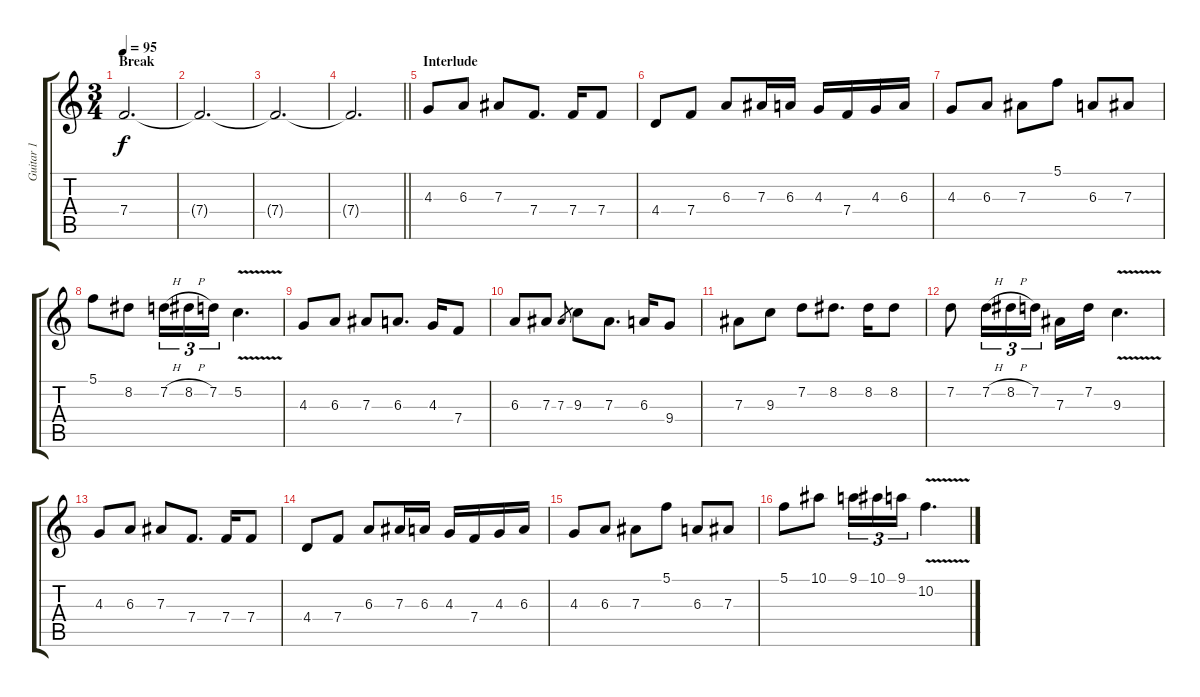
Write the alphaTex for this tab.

\track ("Guitar 1" "Guitar 1") {instrument acousticguitarsteel}
\staff {score tabs}
\tuning (C4 G3 Eb3 Bb2 F2 C2) {hide}
\ts (3 4)
\section ("" "Break")
\tempo 95
\clef g2
\ks c
7.4{t}.2{d dy f} |
7.4{t}.2{d} |
7.4{t}.2{d} |
\barLineRight lightlight
7.4{t}.2{d} |
\section ("" "Interlude")
4.3.8{volume 12 instrument acousticguitarsteel} 6.3.8 7.3.8 7.4.8{d} 7.4.16 7.4.8 |
4.4.8 7.4.8 6.3.8 7.3.16 6.3.16 4.3.16 7.4.16 4.3.16 6.3.16 |
4.3.8 6.3.8 7.3.8 5.1.8 6.3.8 7.3.8 |
5.1.8 8.2.8 7.2{h}.16{tu (3 2)} 8.2{h}.16{tu (3 2)} 7.2.16{tu (3 2)} 5.2{v}.4{d} |
4.3.8 6.3.8 7.3.8 6.3.8{d} 4.3.16 7.4.8 |
6.3.8 7.3.8 7.3.8{gr} 9.3.8 7.3.8{d} 6.3.16 9.4.8 |
7.3.8 9.3.8 7.2.8 8.2.8{d} 8.2.16 8.2.8 |
7.2.8 7.2{h}.16{tu (3 2)} 8.2{h}.16{tu (3 2)} 7.2.16{tu (3 2)} 7.3.16 7.2.16 9.3{v}.4{d} |
4.3.8 6.3.8 7.3.8 7.4.8{d} 7.4.16 7.4.8 |
4.4.8 7.4.8 6.3.8 7.3.16 6.3.16 4.3.16 7.4.16 4.3.16 6.3.16 |
4.3.8 6.3.8 7.3.8 5.1.8 6.3.8 7.3.8 |
5.1.8 10.1.8 9.1.16{tu (3 2)} 10.1.16{tu (3 2)} 9.1.16{tu (3 2)} 10.2{v}.4{d}
